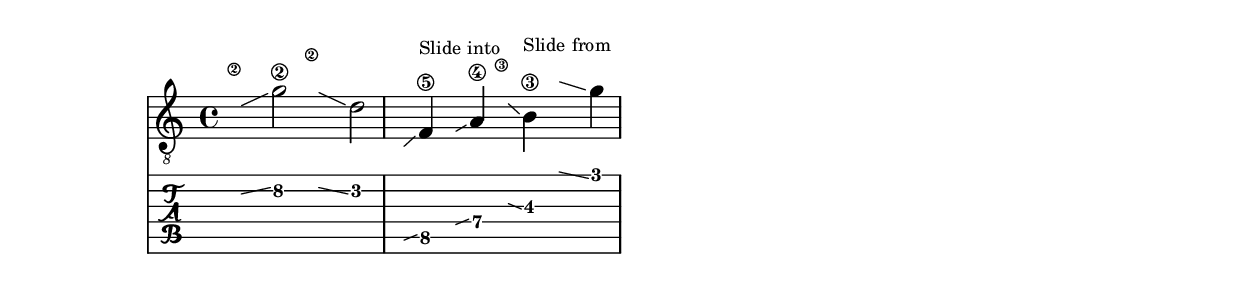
\version "2.17.6"

\header {
  lsrtags = "fretted-strings"

  texidoc = "
Unlike glissandos, slides may go from an imprecise point of the
fretboard to a specific fret. A good way to do that is to add a grace
hidden note before the note which is actually played, as demonstrated
in the following example.
"
  doctitle = "Guitar slides"
}

%% Hide fret number: useful to draw slide into/from a casual point of
%% the fretboard.
hideFretNumber = {
  \once \override TabNoteHead.transparent = ##t
  \once \override NoteHead.transparent = ##t
  \once \override Stem.transparent = ##t
  \once \override Flag.transparent = ##t
  \once \override NoteHead.no-ledgers = ##t
  \once \override Glissando.bound-details.left.padding = #0.3
}

music= \relative c' {
  \grace { \hideFretNumber d8\2 \glissando s2 } g2\2
  \grace { \hideFretNumber g8\2 \glissando s2 } d2 |

  \grace { \hideFretNumber c,8 \glissando s } f4\5^\markup \tiny { Slide into }
  \grace { \hideFretNumber f8 \glissando s } a4\4
  \grace { \hideFretNumber e'8\3 \glissando s } b4\3^\markup \tiny { Slide from }
  \grace { \hideFretNumber b'8 \glissando s2 } g4 |
}

\score {
  <<
    \new Staff {
      \clef "G_8"
      \music
    }
    \new TabStaff {
      \music
    }
  >>
}
